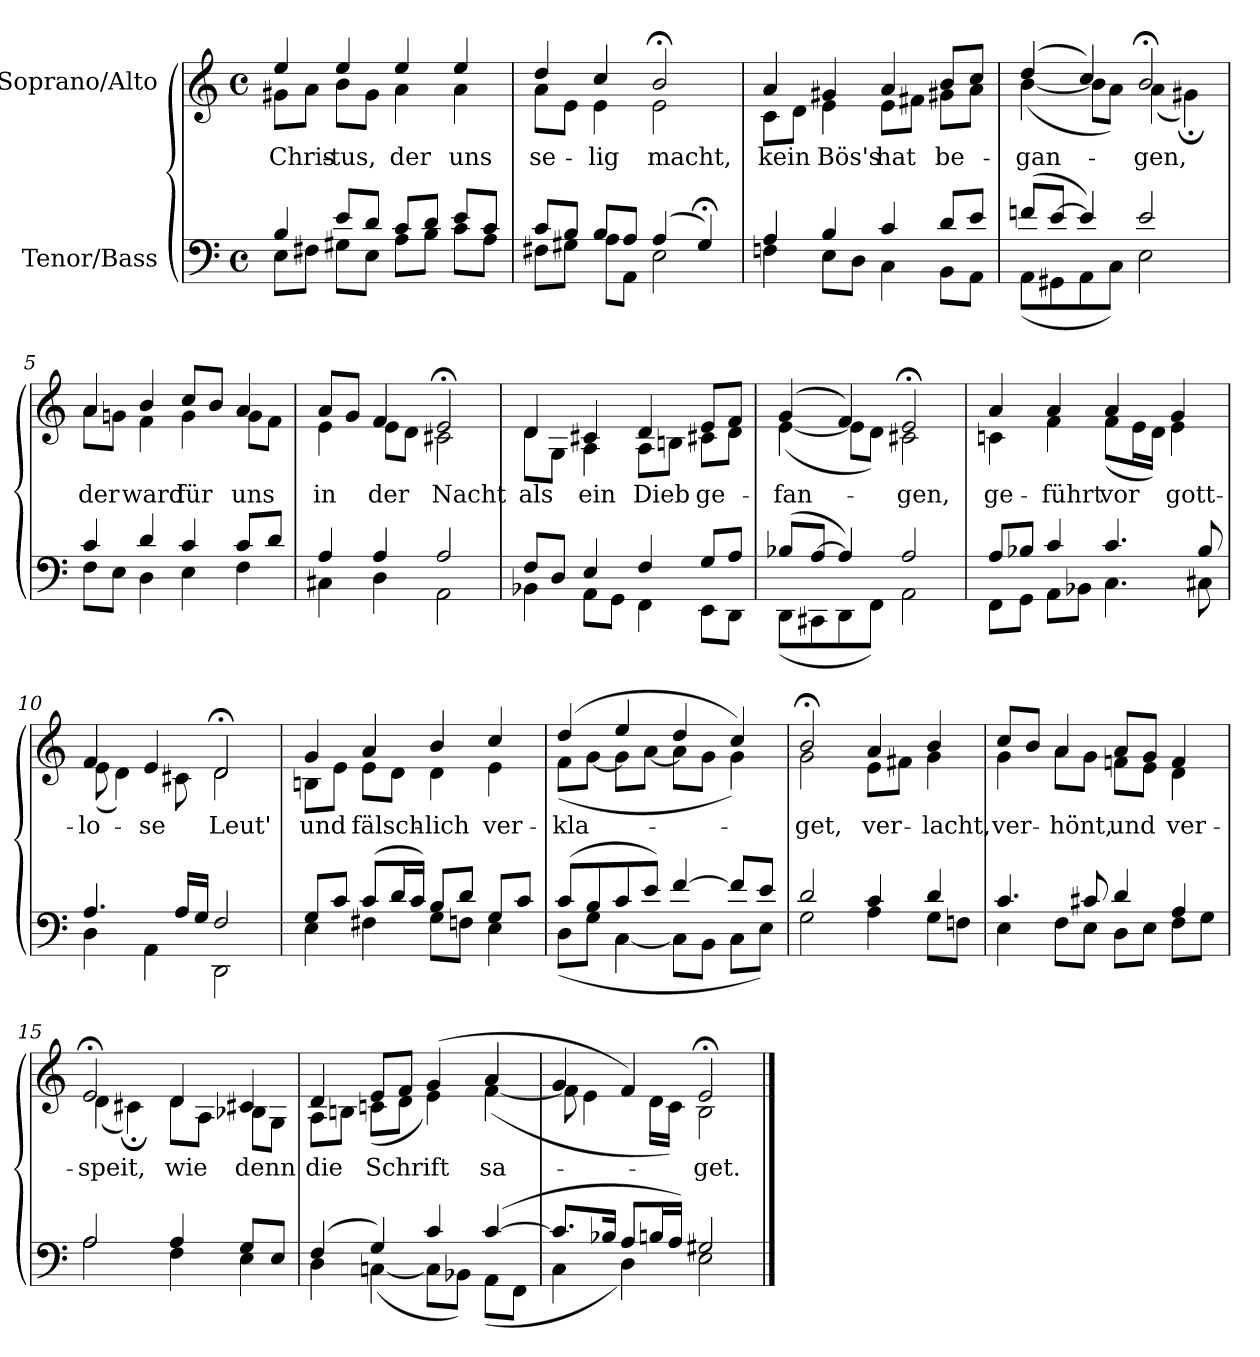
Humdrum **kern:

**kern	**kern	**text
*part2	*part1	*part1
*staff2	*staff1	*staff1
*I"Tenor/Bass	*I"Soprano/Alto	*
*clefF4	*clefG2	*
*k[]	*k[]	*
*M4/4	*M4/4	*
*met(c)	*met(c)	*
=1	=1	=1
*^	*	*
!	!	!	!LO:LY:b
*	*	*^	*
4B/	8E\L	4ee/	8g#X\L	Chris-
.	8F#X\J	.	8a\J	.
!	!	!	!	!LO:LY:b
8e/L	8G#X\L	4ee/	8b\L	-tus,
8d/J	8E\J	.	8g#\J	.
!	!	!	!	!LO:LY:b
8c/L	8A\L	4ee/	4a\	der
8d/J	8B\J	.	.	.
!	!	!	!	!LO:LY:b
8e/L	8c\L	4ee/	4a\	uns
8c/J	8A\J	.	.	.
=2	=2	=2	=2	=2
!	!	!	!	!LO:LY:b
8c/L	8F#X\L	4dd/	8a\L	se-
8B/J	8G#X\J	.	8e\J	.
!	!	!	!	!LO:LY:b
8B/L	8A\L	4cc/	4e\	-lig
8A/J	8AA\J	.	.	.
!	!	!	!	!LO:LY:b
(4A/	2E\	2b;</	2e\	macht,
4G#;</)	.	.	.	.
=3	=3	=3	=3	=3
!	!	!	!	!LO:LY:b
4A/	4Fn\	4a/	8c\L	kein
.	.	.	8d\J	.
!	!	!	!	!LO:LY:b
4B/	8E\L	4g#X/	4e\	Bös's
.	8D\J	.	.	.
!	!	!	!	!LO:LY:b
4c/	4C\	4a/	8e\L	hat
.	.	.	8f#X\J	.
!	!	!	!	!LO:LY:b
8d/L	8BB\L	8b/L	8g#X\L	be-
8e/J	8AA\J	8cc/J	8a\J	.
=4	=4	=4	=4	=4
!	!	!	!	!LO:LY:b
(8fn/L	(8AA\L	(4dd/	([4b\	-gan-
[8e/J	8GG#X\	.	.	.
4e/])	8AA\	4cc/)	8b\L]	.
.	8C\J)	.	8a\J)	.
!	!	!	!	!LO:LY:b
2e/	2E\	2b;</	(4a\	-gen,
.	.	.	4g#X;\)	.
!!LO:LB:g=z	!!
=5	=5	=5	=5	=5
!	!	!	!	!LO:LY:b
4c/	8F\L	4a/	8a\L	der
.	8E\J	.	8gn\J	.
!	!	!	!	!LO:LY:b
4d/	4D\	4b/	4f\	ward
!	!	!	!	!LO:LY:b
4c/	4E\	8cc/L	4g\	für
.	.	8b/J	.	.
!	!	!	!	!LO:LY:b
8c/L	4F\	4a/	8g\L	uns
8d/J	.	.	8f\J	.
=6	=6	=6	=6	=6
!	!	!	!	!LO:LY:b
4A/	4C#X\	8a/L	4e\	in
.	.	8g/J	.	.
!	!	!	!	!LO:LY:b
4A/	4D\	4f/	8e\L	der
.	.	.	8d\J	.
!	!	!	!	!LO:LY:b
2A/	2AA\	2e;</	2c#X\	Nacht
=7	=7	=7	=7	=7
!	!	!	!	!LO:LY:b
8F/L	4BB-X\	4d/	8d\L	als
8D/J	.	.	8G\J	.
!	!	!	!	!LO:LY:b
4E/	8AA\L	4c#X/	4A\	ein
.	8GG\J	.	.	.
!	!	!	!	!LO:LY:b
4F/	4FF\	4d/	8A\L	Dieb
.	.	.	8Bn\J	.
!	!	!	!	!LO:LY:b
8G/L	8EE\L	8e/L	8c#X\L	ge-
8A/J	8DD\J	8f/J	8d\J	.
=8	=8	=8	=8	=8
!	!	!	!	!LO:LY:b
(8B-X/L	(8DD\L	(4g/	([4e\	-fan-
[8A/J	8CC#X\	.	.	.
4A/])	8DD\	4f/)	8e\L]	.
.	8FF\J)	.	8d\J)	.
!	!	!	!	!LO:LY:b
2A/	2AA\	2e;</	2c#X\	-gen,
!!LO:LB:g=z	!!
=9	=9	=9	=9	=9
!	!	!	!	!LO:LY:b
8A/L	8FF\L	4a/	4cn\	ge-
8B-X/J	8GG\J	.	.	.
!	!	!	!	!LO:LY:b
4c/	8AA\L	4a/	4f\	-führt
.	8BB-X\J	.	.	.
!	!	!	!	!LO:LY:b
4.c/	4.C\	4a/	(8f\L	vor
.	.	.	16e\L	.
.	.	.	16d\JJ)	.
!	!	!	!	!LO:LY:b
.	.	4g/	4e\	gott-
8B-/	8C#X\	.	.	.
=10	=10	=10	=10	=10
!	!	!	!	!LO:LY:b
4.A/	4D\	4f/	(8e\	-lo-
.	.	.	4d\)	.
!	!	!	!	!LO:LY:b
.	4AA\	4e/	.	-se
16A/LL	.	.	8c#X\	.
16G/JJ	.	.	.	.
!	!	!	!	!LO:LY:b
2F/	2DD\	2d;</	2d\	Leut'
=11	=11	=11	=11	=11
!	!	!	!	!LO:LY:b
8G/L	4E\	4g/	8Bn\L	und
8c/J	.	.	8e\J	.
!	!	!	!	!LO:LY:b
(8c/L	4F#X\	4a/	8e\L	fälsch-
16d/L	.	.	8d\J	.
16c/JJ)	.	.	.	.
!	!	!	!	!LO:LY:b
8B/L	8G\L	4b/	4d\	-lich
8d/J	8Fn\J	.	.	.
!	!	!	!	!LO:LY:b
8G/L	4E\	4cc/	4e\	ver-
8c/J	.	.	.	.
=12	=12	=12	=12	=12
!	!	!	!	!LO:LY:b
(8c/L	(8D\L	(4dd/	(8f\L	-kla-
8B/	8G\J	.	[8g\J	.
8c/	[4C\	4ee/	8g\L]	.
8e/J)	.	.	[8a\J	.
[4f/	8C\L]	4dd/	8a\L]	.
.	8BB\J	.	8g\J	.
8f/L]	8C\L	4cc/)	4g\)	.
8e/J	8E\J)	.	.	.
=13	=13	=13	=13	=13
!	!	!	!	!LO:LY:b
2d/	2G\	2b;</	2g\	-get,
!	!	!	!	!LO:LY:b
4c/	4A\	4a/	8e\L	ver-
.	.	.	8f#X\J	.
!	!	!	!	!LO:LY:b
4d/	8G\L	4b/	4g\	-lacht,
.	8Fn\J	.	.	.
!!LO:LB:g=z	!!
=14	=14	=14	=14	=14
!	!	!	!	!LO:LY:b
4.c/	4E\	8cc/L	4g\	ver-
.	.	8b/J	.	.
!	!	!	!	!LO:LY:b
.	8F\L	4a/	8a\L	-hönt,
8c#X/	8E\J	.	8g\J	.
!	!	!	!	!LO:LY:b
4d/	8D\L	8a/L	8fn\L	und
.	8E\J	8g/J	8e\J	.
!	!	!	!	!LO:LY:b
4A/	8F\L	4f/	4d\	ver-
.	8G\J	.	.	.
=15	=15	=15	=15	=15
!	!	!	!	!LO:LY:b
2A/	2A\	2e;</	(4d\	-speit,
.	.	.	4c#X;\)	.
!	!	!	!	!LO:LY:b
4A/	4F\	4d/	8d\L	wie
.	.	.	8A\J	.
!	!	!	!	!LO:LY:b
8G/L	4E\	4c#X/	8B-X\L	denn
8E/J	.	.	8G\J	.
=16	=16	=16	=16	=16
!	!	!	!	!LO:LY:b
(4F/	4D\	4d/	8A\L	die
.	.	.	8Bn\J	.
!	!	!	!	!LO:LY:b
4G/)	([4Cn\	8e/L	(8cn\L	Schrift
.	.	8f/J	8d\J	.
4c/	8C\L]	(4g/	4e\)	.
.	8BB-X\J)	.	.	.
!	!	!	!	!LO:LY:b
([4c/	(8AA\L	4a/	([4f\	sa-
.	8FF\J	.	.	.
=17	=17	=17	=17	=17
8.c/L]	4C\	4g/	8f\]	.
.	.	.	4e\	.
16B-X/Jk	.	.	.	.
8A/L	4D\)	4f/)	.	.
16Bn/L	.	.	16d\LL	.
16A/JJ)	.	.	16c\JJ)	.
!	!	!	!	!LO:LY:b
2G#X/	2E\	2e;</	2B\	-get.
*v	*v	*	*	*
*	*v	*v	*
==	==	==
*-	*-	*-
